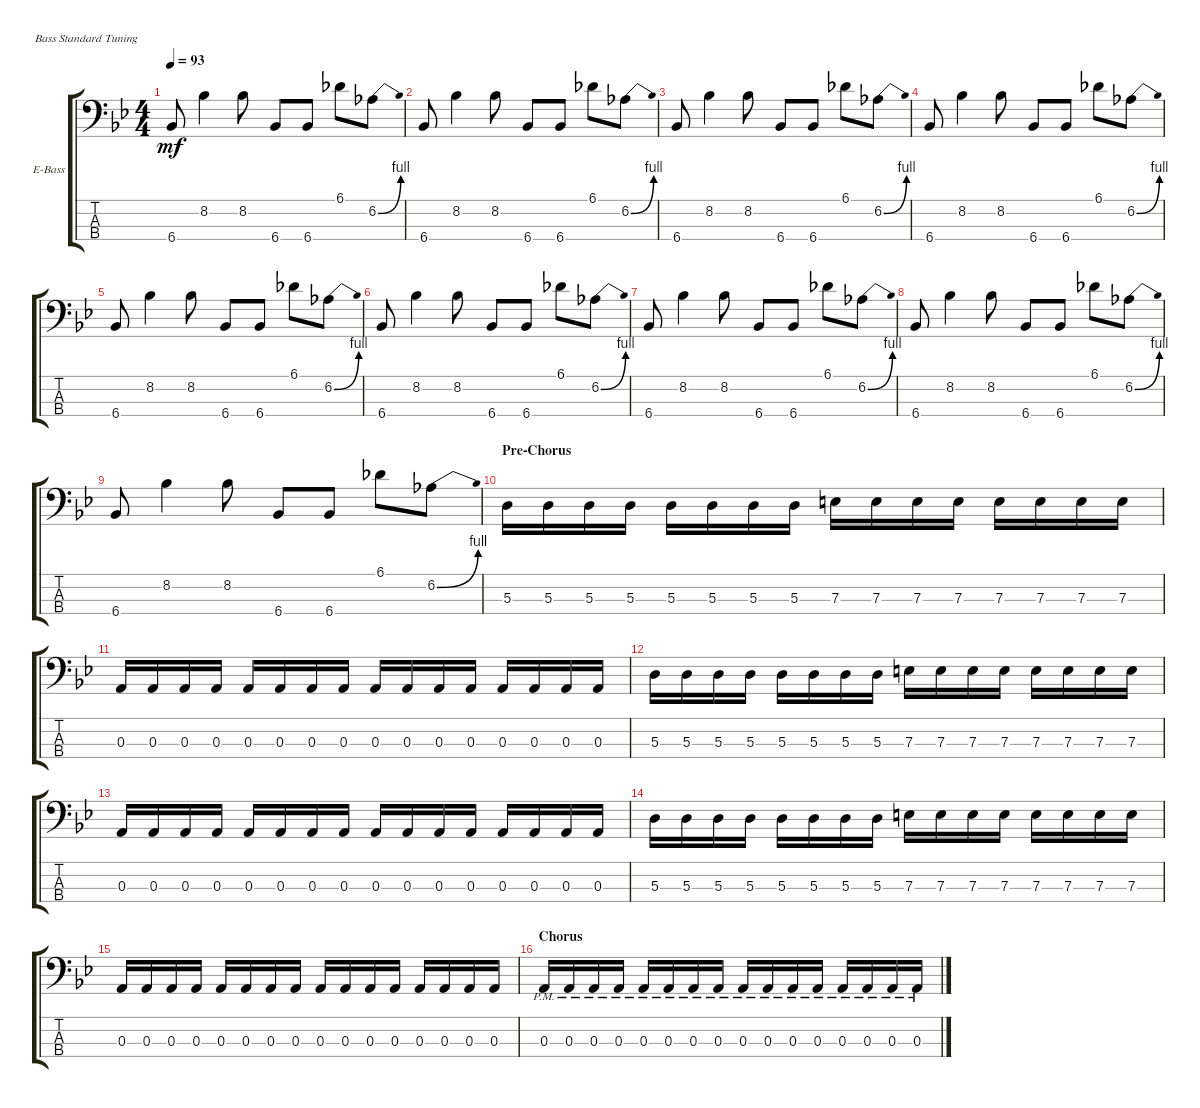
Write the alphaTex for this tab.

\defaultSystemsLayout 4
\bracketExtendMode groupsimilarinstruments
\firstSystemTrackNameOrientation horizontal
\otherSystemsTrackNameOrientation horizontal
\track ("Electric Bass" "E-Bass") {instrument electricbassfinger}
\staff {score tabs}
\tuning (G2 D2 A1 E1)
\ts (4 4)
\tempo 93
\clef f4
\ks bb
6.4.8{dy mf} 8.2.4 8.2.8 6.4.8 6.4.8 6.1.8 6.2{be (bend 0 0 15 4)}.8 |
6.4.8 8.2.4 8.2.8 6.4.8 6.4.8 6.1.8 6.2{be (bend 0 0 15 4)}.8 |
6.4.8 8.2.4 8.2.8 6.4.8 6.4.8 6.1.8 6.2{be (bend 0 0 15 4)}.8 |
6.4.8 8.2.4 8.2.8 6.4.8 6.4.8 6.1.8 6.2{be (bend 0 0 15 4)}.8 |
6.4.8 8.2.4 8.2.8 6.4.8 6.4.8 6.1.8 6.2{be (bend 0 0 15 4)}.8 |
6.4.8 8.2.4 8.2.8 6.4.8 6.4.8 6.1.8 6.2{be (bend 0 0 15 4)}.8 |
6.4.8 8.2.4 8.2.8 6.4.8 6.4.8 6.1.8 6.2{be (bend 0 0 15 4)}.8 |
6.4.8 8.2.4 8.2.8 6.4.8 6.4.8 6.1.8 6.2{be (bend 0 0 15 4)}.8 |
6.4.8 8.2.4 8.2.8 6.4.8 6.4.8 6.1.8 6.2{be (bend 0 0 15 4)}.8 |
\section ("" "Pre-Chorus")
5.3.16 5.3.16 5.3.16 5.3.16 5.3.16 5.3.16 5.3.16 5.3.16 7.3.16 7.3.16 7.3.16 7.3.16 7.3.16 7.3.16 7.3.16 7.3.16 |
0.3.16 0.3.16 0.3.16 0.3.16 0.3.16 0.3.16 0.3.16 0.3.16 0.3.16 0.3.16 0.3.16 0.3.16 0.3.16 0.3.16 0.3.16 0.3.16 |
5.3.16 5.3.16 5.3.16 5.3.16 5.3.16 5.3.16 5.3.16 5.3.16 7.3.16 7.3.16 7.3.16 7.3.16 7.3.16 7.3.16 7.3.16 7.3.16 |
0.3.16 0.3.16 0.3.16 0.3.16 0.3.16 0.3.16 0.3.16 0.3.16 0.3.16 0.3.16 0.3.16 0.3.16 0.3.16 0.3.16 0.3.16 0.3.16 |
5.3.16 5.3.16 5.3.16 5.3.16 5.3.16 5.3.16 5.3.16 5.3.16 7.3.16 7.3.16 7.3.16 7.3.16 7.3.16 7.3.16 7.3.16 7.3.16 |
0.3.16 0.3.16 0.3.16 0.3.16 0.3.16 0.3.16 0.3.16 0.3.16 0.3.16 0.3.16 0.3.16 0.3.16 0.3.16 0.3.16 0.3.16 0.3.16 |
\section ("" "Chorus")
0.3{pm}.16 0.3{pm}.16 0.3{pm}.16 0.3{pm}.16 0.3{pm}.16 0.3{pm}.16 0.3{pm}.16 0.3{pm}.16 0.3{pm}.16 0.3{pm}.16 0.3{pm}.16 0.3{pm}.16 0.3{pm}.16 0.3{pm}.16 0.3{pm}.16 0.3{pm}.16
